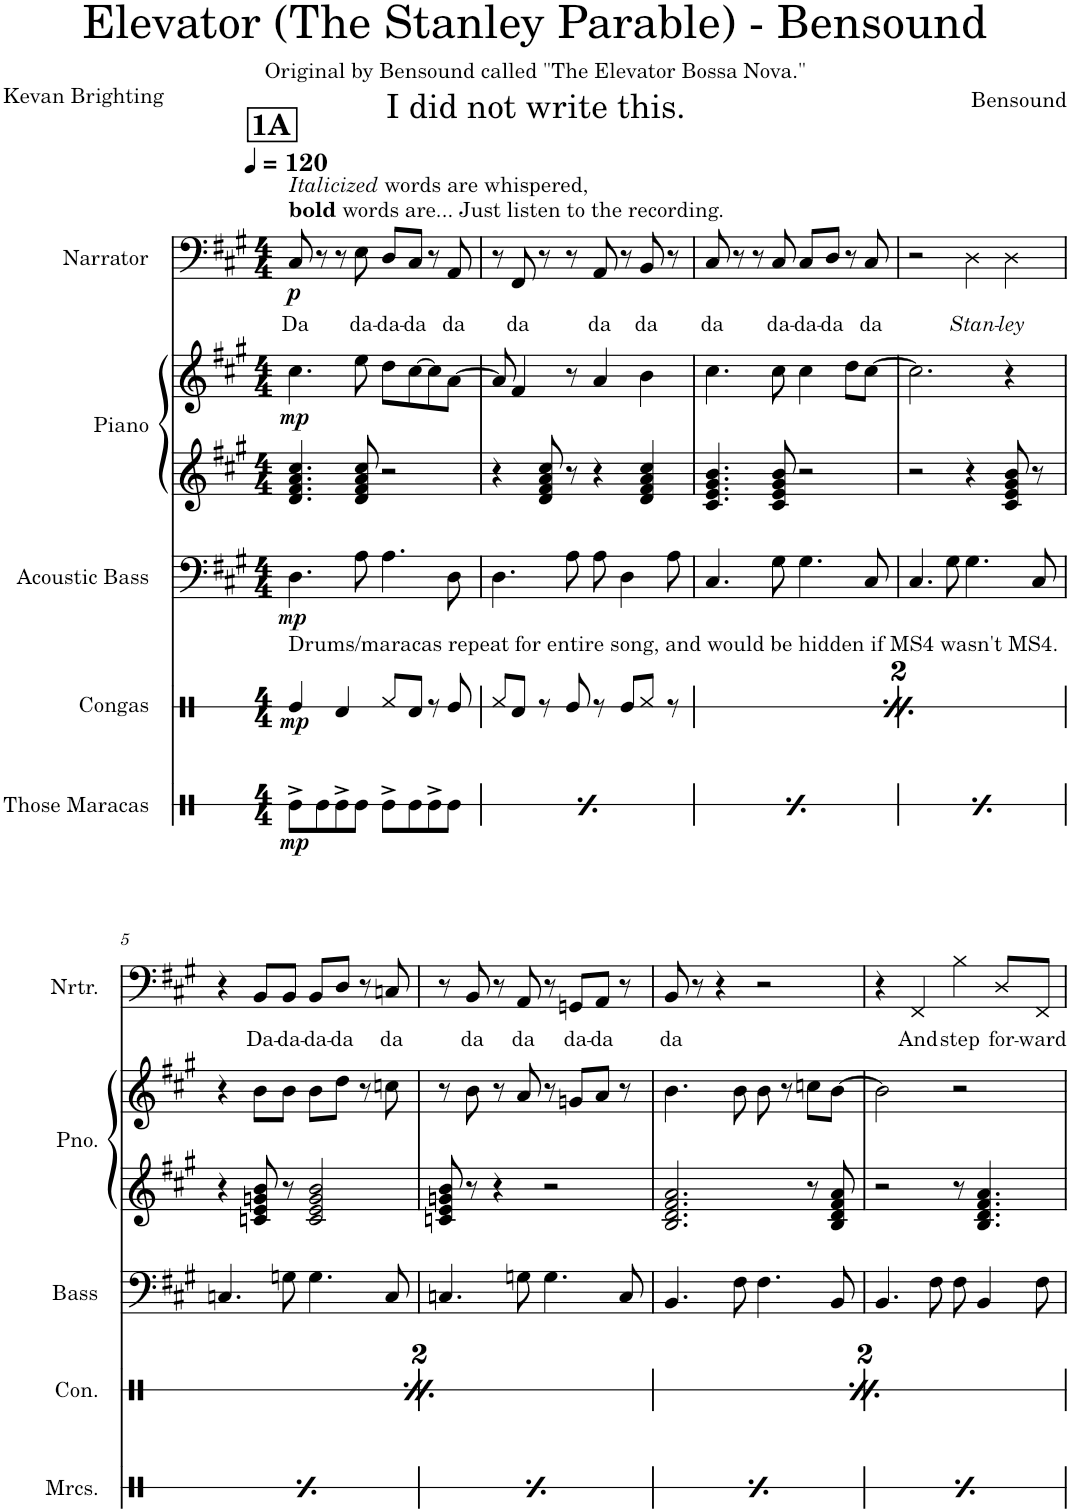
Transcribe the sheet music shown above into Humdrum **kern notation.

**kern	**dynam	**kern	**dynam	**kern	**kern	**kern	**dynam	**kern	**text	**dynam
*part5	*part5	*part4	*part4	*part3	*part2	*part2	*part2	*part1	*part1	*part1
*staff6	*staff6	*staff5	*staff5	*staff4	*staff3	*staff2	*staff2/3	*staff1	*staff1	*staff1
*I"Those Maracas	*	*I"Congas	*	*I"Acoustic Bass	*I"Piano	*	*	*I"Narrator	*	*
*I'Mrcs.	*	*I'Con.	*	*I'Bass	*I'Pno.	*	*	*I'Nrtr.	*	*
*stria1	*	*stria1	*	*	*	*	*	*	*	*
*clefX	*	*clefX	*	*clefF4	*clefG2	*clefG2	*	*clefF4	*	*
*	*	*	*	*Trd7c12	*	*	*	*	*	*
*k[]	*	*k[]	*	*k[f#c#g#]	*k[f#c#g#]	*k[f#c#g#]	*	*k[f#c#g#]	*	*
*M4/4	*	*M4/4	*	*M4/4	*M4/4	*M4/4	*	*M4/4	*	*
*MM120	*	*MM120	*	*MM120	*MM120	*MM120	*	*MM120	*	*
!!LO:REH:place=s1:a:B:cj:fs=14:t=1A
=1	=1	=1	=1	=1	=1	=1	=1	=1	=1	=1
!	!	!	!	!	!	!	!	!LO:TX:a:i:t=Italicized	!	!
!	!	!	!	!	!	!	!	!LO:TX:a:t=words are whispered,	!	!
!	!	!	!	!	!	!	!	!LO:TX:a:B:t=bold	!	!
!	!	!	!	!	!	!	!	!LO:TX:a:t=words are... Just listen to the recording.	!	!
!	!	!LO:TX:a:t=Drums/maracas repeat for entire song, and would be hidden if MS4 wasn't MS4.	!	!	!	!	!	!	!	!
!	!LO:DY:b	!	!LO:DY:b	!	!	!	!LO:DY:b	!	!LO:LY:b	!LO:DY:b
8Re^\L	mp	4Re/	mp	4.D\	4.d/ 4.f#/ 4.a/ 4.cc#/	4.cc#\	mp	8C#/	Da	p
8Re\	.	.	.	.	.	.	.	8r	.	.
8Re^\	.	4Rd/	.	.	.	.	.	8r	.	.
!	!	!	!	!	!	!	!	!	!LO:LY:b	!
8Re\J	.	.	.	8A\	8d/ 8f#/ 8a/ 8cc#/	8ee\	.	8E\	da-	.
!	!	!	!	!	!	!	!	!	!LO:LY:b	!
8Re^\L	.	8Rf/L	.	4.A\	2r	8dd\L	.	8D/L	-da-	.
!	!	!	!	!	!	!	!	!	!LO:LY:b	!
8Re\	.	8Rd/J	.	.	.	[8cc#\	.	8C#/J	-da	.
8Re^\	.	8r	.	.	.	8cc#\]	.	8r	.	.
!	!	!	!	!	!	!	!	!	!LO:LY:b	!
8Re\J	.	8Re/	.	8D\	.	[8a\J	.	8AA/	da	.
=2	=2	=2	=2	=2	=2	=2	=2	=2	=2	=2
!	!LO:DY:b	!	!	!	!	!	!	!	!	!
8Re^\L	mp	8Rf/L	.	4.D\	4r	8a/]	.	8r	.	.
!	!	!	!	!	!	!	!	!	!LO:LY:b	!
8Re\	.	8Rd/J	.	.	.	4f#/	.	8FF#/	da	.
8Re^\	.	8r	.	.	8d/ 8f#/ 8a/ 8cc#/	.	.	8r	.	.
8Re\J	.	8Re/	.	8A\	8r	8r	.	8r	.	.
!	!	!	!	!	!	!	!	!	!LO:LY:b	!
8Re^\L	.	8r	.	8A\	4r	4a/	.	8AA/	da	.
8Re\	.	8Re/L	.	4D\	.	.	.	8r	.	.
!	!	!	!	!	!	!	!	!	!LO:LY:b	!
8Re^\	.	8Rf/J	.	.	4d/ 4f#/ 4a/ 4cc#/	4b\	.	8BB/	da	.
8Re\J	.	8r	.	8A\	.	.	.	8r	.	.
=3	=3	=3	=3	=3	=3	=3	=3	=3	=3	=3
!	!	!LO:TX:a:t=Drums/maracas repeat for entire song, and would be hidden if MS4 wasn't MS4.	!	!	!	!	!	!	!	!
!	!LO:DY:b	!	!LO:DY:b	!	!	!	!	!	!LO:LY:b	!
8Re^\L	mp	4Re/	mp	4.C#/	4.c#/ 4.e/ 4.g#/ 4.b/	4.cc#\	.	8C#/	da	.
8Re\	.	.	.	.	.	.	.	8r	.	.
8Re^\	.	4Rd/	.	.	.	.	.	8r	.	.
!	!	!	!	!	!	!	!	!	!LO:LY:b	!
8Re\J	.	.	.	8G#\	8c#/ 8e/ 8g#/ 8b/	8cc#\	.	8C#/	da-	.
!	!	!	!	!	!	!	!	!	!LO:LY:b	!
8Re^\L	.	8Rf/L	.	4.G#\	2r	4cc#\	.	8C#/L	-da-	.
!	!	!	!	!	!	!	!	!	!LO:LY:b	!
8Re\	.	8Rd/J	.	.	.	.	.	8D/J	-da	.
8Re^\	.	8r	.	.	.	8dd\L	.	8r	.	.
!	!	!	!	!	!	!	!	!	!LO:LY:b	!
8Re\J	.	8Re/	.	8C#/	.	[8cc#\J	.	8C#/	da	.
=4	=4	=4	=4	=4	=4	=4	=4	=4	=4	=4
!	!LO:DY:b	!	!	!	!	!	!	!	!	!
8Re^\L	mp	8Rf/L	.	4.C#/	2r	2.cc#\]	.	2r	.	.
8Re\	.	8Rd/J	.	.	.	.	.	.	.	.
8Re^\	.	8r	.	.	.	.	.	.	.	.
8Re\J	.	8Re/	.	8G#\	.	.	.	.	.	.
!	!	!	!	!	!	!	!	!	!LO:LY:b	!
8Re^\L	.	8r	.	4.G#\	4r	.	.	4D\	Stan-	.
8Re\	.	8Re/L	.	.	.	.	.	.	.	.
!	!	!	!	!	!	!	!	!	!LO:LY:b	!
8Re^\	.	8Rf/J	.	.	8c#/ 8e/ 8g#/ 8b/	4r	.	4D\	-ley	.
8Re\J	.	8r	.	8C#/	8r	.	.	.	.	.
!!LO:LB:g=z
=5	=5	=5	=5	=5	=5	=5	=5	=5	=5	=5
!	!	!LO:TX:a:t=Drums/maracas repeat for entire song, and would be hidden if MS4 wasn't MS4.	!	!	!	!	!	!	!	!
!	!LO:DY:b	!	!LO:DY:b	!	!	!	!	!	!	!
8Re^\L	mp	4Re/	mp	4.Cn/	4r	4r	.	4r	.	.
8Re\	.	.	.	.	.	.	.	.	.	.
!	!	!	!	!	!	!	!	!	!LO:LY:b	!
8Re^\	.	4Rd/	.	.	8cn/ 8e/ 8gn/ 8b/	8b\L	.	8BB/L	Da-	.
!	!	!	!	!	!	!	!	!	!LO:LY:b	!
8Re\J	.	.	.	8Gn\	8r	8b\J	.	8BB/J	-da-	.
!	!	!	!	!	!	!	!	!	!LO:LY:b	!
8Re^\L	.	8Rf/L	.	4.G\	2c/ 2e/ 2g/ 2b/	8b\L	.	8BB/L	-da-	.
!	!	!	!	!	!	!	!	!	!LO:LY:b	!
8Re\	.	8Rd/J	.	.	.	8dd\J	.	8D/J	-da	.
8Re^\	.	8r	.	.	.	8r	.	8r	.	.
!	!	!	!	!	!	!	!	!	!LO:LY:b	!
8Re\J	.	8Re/	.	8C/	.	8ccn\	.	8Cn/	da	.
=6	=6	=6	=6	=6	=6	=6	=6	=6	=6	=6
!	!LO:DY:b	!	!	!	!	!	!	!	!	!
8Re^\L	mp	8Rf/L	.	4.Cn/	8cn/ 8e/ 8gn/ 8b/	8r	.	8r	.	.
!	!	!	!	!	!	!	!	!	!LO:LY:b	!
8Re\	.	8Rd/J	.	.	8r	8b\	.	8BB/	da	.
8Re^\	.	8r	.	.	4r	8r	.	8r	.	.
!	!	!	!	!	!	!	!	!	!LO:LY:b	!
8Re\J	.	8Re/	.	8Gn\	.	8a/	.	8AA/	da	.
8Re^\L	.	8r	.	4.G\	2r	8r	.	8r	.	.
!	!	!	!	!	!	!	!	!	!LO:LY:b	!
8Re\	.	8Re/L	.	.	.	8gn/L	.	8GGn/L	da-	.
!	!	!	!	!	!	!	!	!	!LO:LY:b	!
8Re^\	.	8Rf/J	.	.	.	8a/J	.	8AA/J	-da	.
8Re\J	.	8r	.	8C/	.	8r	.	8r	.	.
=7	=7	=7	=7	=7	=7	=7	=7	=7	=7	=7
!	!	!LO:TX:a:t=Drums/maracas repeat for entire song, and would be hidden if MS4 wasn't MS4.	!	!	!	!	!	!	!	!
!	!LO:DY:b	!	!LO:DY:b	!	!	!	!	!	!LO:LY:b	!
8Re^\L	mp	4Re/	mp	4.BB/	2.B/ 2.d/ 2.f#/ 2.a/	4.b\	.	8BB/	da	.
8Re\	.	.	.	.	.	.	.	8r	.	.
8Re^\	.	4Rd/	.	.	.	.	.	4r	.	.
8Re\J	.	.	.	8F#\	.	8b\	.	.	.	.
8Re^\L	.	8Rf/L	.	4.F#\	.	8b\	.	2r	.	.
8Re\	.	8Rd/J	.	.	.	8r	.	.	.	.
8Re^\	.	8r	.	.	8r	8ccn\L	.	.	.	.
8Re\J	.	8Re/	.	8BB/	8B/ 8d/ 8f#/ 8a/	[8b\J	.	.	.	.
=8	=8	=8	=8	=8	=8	=8	=8	=8	=8	=8
!	!LO:DY:b	!	!	!	!	!	!	!	!	!
8Re^\L	mp	8Rf/L	.	4.BB/	2r	2b\]	.	4r	.	.
8Re\	.	8Rd/J	.	.	.	.	.	.	.	.
!	!	!	!	!	!	!	!	!	!LO:LY:b	!
8Re^\	.	8r	.	.	.	.	.	4FF#/	And	.
8Re\J	.	8Re/	.	8F#\	.	.	.	.	.	.
!	!	!	!	!	!	!	!	!	!LO:LY:b	!
8Re^\L	.	8r	.	8F#\	8r	2r	.	4B\	step	.
8Re\	.	8Re/L	.	4BB/	4.B/ 4.d/ 4.f#/ 4.a/	.	.	.	.	.
!	!	!	!	!	!	!	!	!	!LO:LY:b	!
8Re^\	.	8Rf/J	.	.	.	.	.	8D/L	for-	.
!	!	!	!	!	!	!	!	!	!LO:LY:b	!
8Re\J	.	8r	.	8F#\	.	.	.	8FF#/J	-ward	.
=	=	=	=	=	=	=	=	=	=	=
*-	*-	*-	*-	*-	*-	*-	*-	*-	*-	*-
